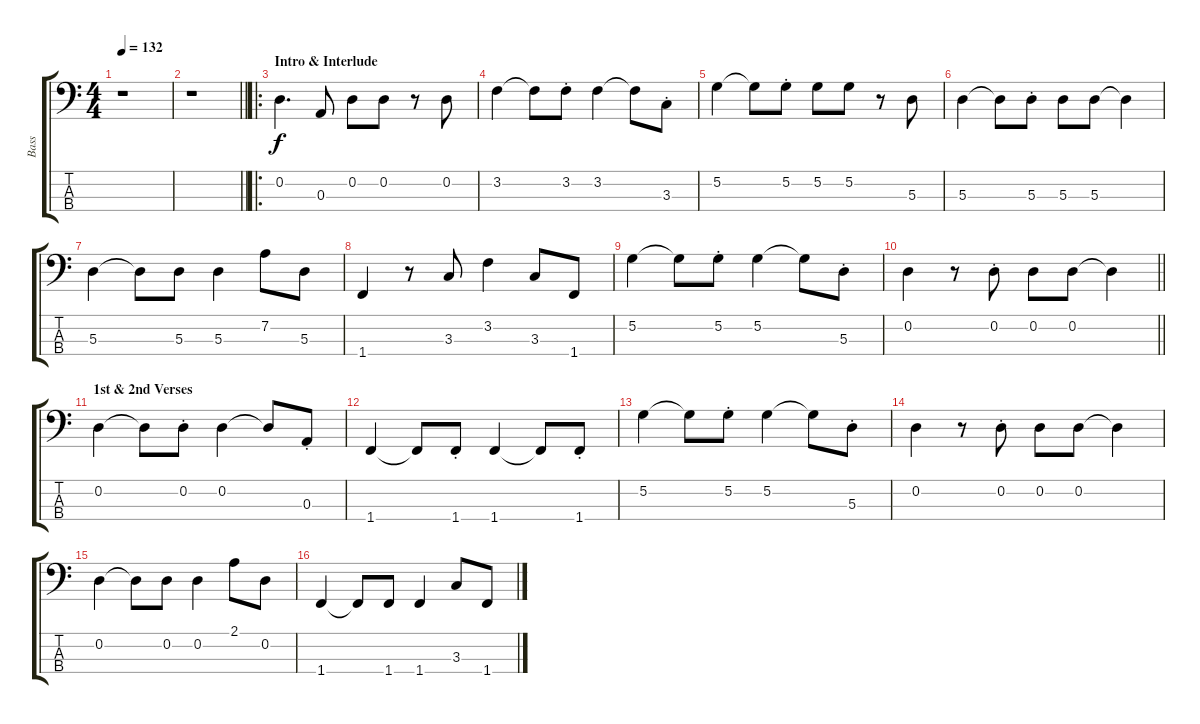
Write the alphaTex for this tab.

\track ("Bass    " "Bass    ") {instrument electricbasspick}
\staff {score tabs}
\tuning (G2 D2 A1 E1) {hide}
\ts (4 4)
\tempo 132
\clef f4
\ks c
r.1{dy f instrument electricbasspick} |
\barLineRight lightlight
r.1 |
\ro
\section ("" "Intro & Interlude")
0.2.4{d} 0.3.8 0.2.8 0.2.8 r.8 0.2.8 |
3.2.4 3.2{t}.8 3.2{st}.8 3.2.4 3.2{t}.8 3.3{st}.8 |
5.2.4 5.2{t}.8 5.2{st}.8 5.2.8 5.2.8 r.8 5.3.8 |
5.3.4 5.3{t}.8 5.3{st}.8 5.3.8 5.3.8 5.3{t}.4 |
5.3.4 5.3{t}.8 5.3.8 5.3.4 7.2.8 5.3.8 |
1.4.4 r.8 3.3.8 3.2.4 3.3.8 1.4.8 |
5.2.4 5.2{t}.8 5.2{st}.8 5.2.4 5.2{t}.8 5.3{st}.8 |
\barLineRight lightlight
0.2.4 r.8 0.2{st}.8 0.2.8 0.2.8 0.2{t}.4 |
\section ("" "1st & 2nd Verses")
0.2.4 0.2{t}.8 0.2{st}.8 0.2.4 0.2{t}.8 0.3{st}.8 |
1.4.4 1.4{t}.8 1.4{st}.8 1.4.4 1.4{t}.8 1.4{st}.8 |
5.2.4 5.2{t}.8 5.2{st}.8 5.2.4 5.2{t}.8 5.3{st}.8 |
0.2.4 r.8 0.2{st}.8 0.2.8 0.2.8 0.2{t}.4 |
0.2.4 0.2{t}.8 0.2.8 0.2.4 2.1.8 0.2.8 |
1.4.4 1.4{t}.8 1.4.8 1.4.4 3.3.8 1.4.8
